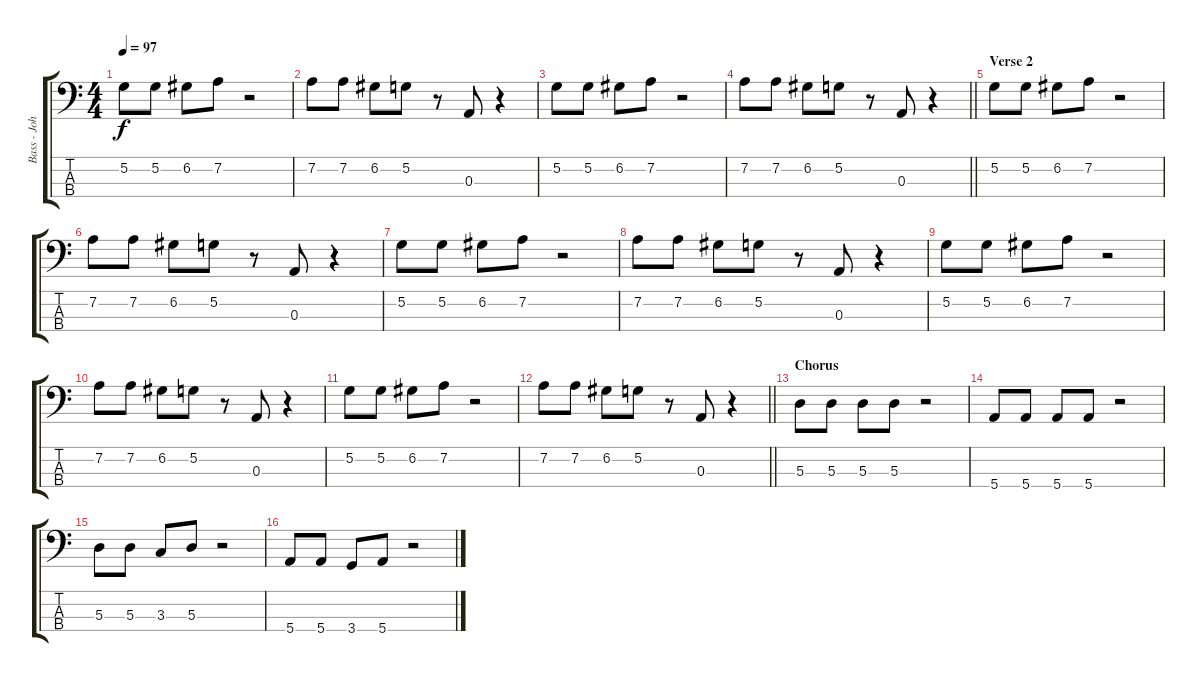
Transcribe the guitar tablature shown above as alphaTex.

\track ("Bass - John Paul Jones" "Bass - Joh") {instrument electricbassfinger}
\staff {score tabs}
\tuning (G2 D2 A1 E1) {hide}
\ts (4 4)
\tempo 97
\clef f4
\ks c
5.2.8{dy f} 5.2.8 6.2.8 7.2.8 r.2 |
7.2.8 7.2.8 6.2.8 5.2.8 r.8 0.3.8 r.4 |
5.2.8 5.2.8 6.2.8 7.2.8 r.2 |
\barLineRight lightlight
7.2.8 7.2.8 6.2.8 5.2.8 r.8 0.3.8 r.4 |
\section ("" "Verse 2")
5.2.8 5.2.8 6.2.8 7.2.8 r.2 |
7.2.8 7.2.8 6.2.8 5.2.8 r.8 0.3.8 r.4 |
5.2.8 5.2.8 6.2.8 7.2.8 r.2 |
7.2.8 7.2.8 6.2.8 5.2.8 r.8 0.3.8 r.4 |
5.2.8 5.2.8 6.2.8 7.2.8 r.2 |
7.2.8 7.2.8 6.2.8 5.2.8 r.8 0.3.8 r.4 |
5.2.8 5.2.8 6.2.8 7.2.8 r.2 |
\barLineRight lightlight
7.2.8 7.2.8 6.2.8 5.2.8 r.8 0.3.8 r.4 |
\section ("" "Chorus")
5.3.8 5.3.8 5.3.8 5.3.8 r.2 |
5.4.8 5.4.8 5.4.8 5.4.8 r.2 |
5.3.8 5.3.8 3.3.8 5.3.8 r.2 |
5.4.8 5.4.8 3.4.8 5.4.8 r.2
